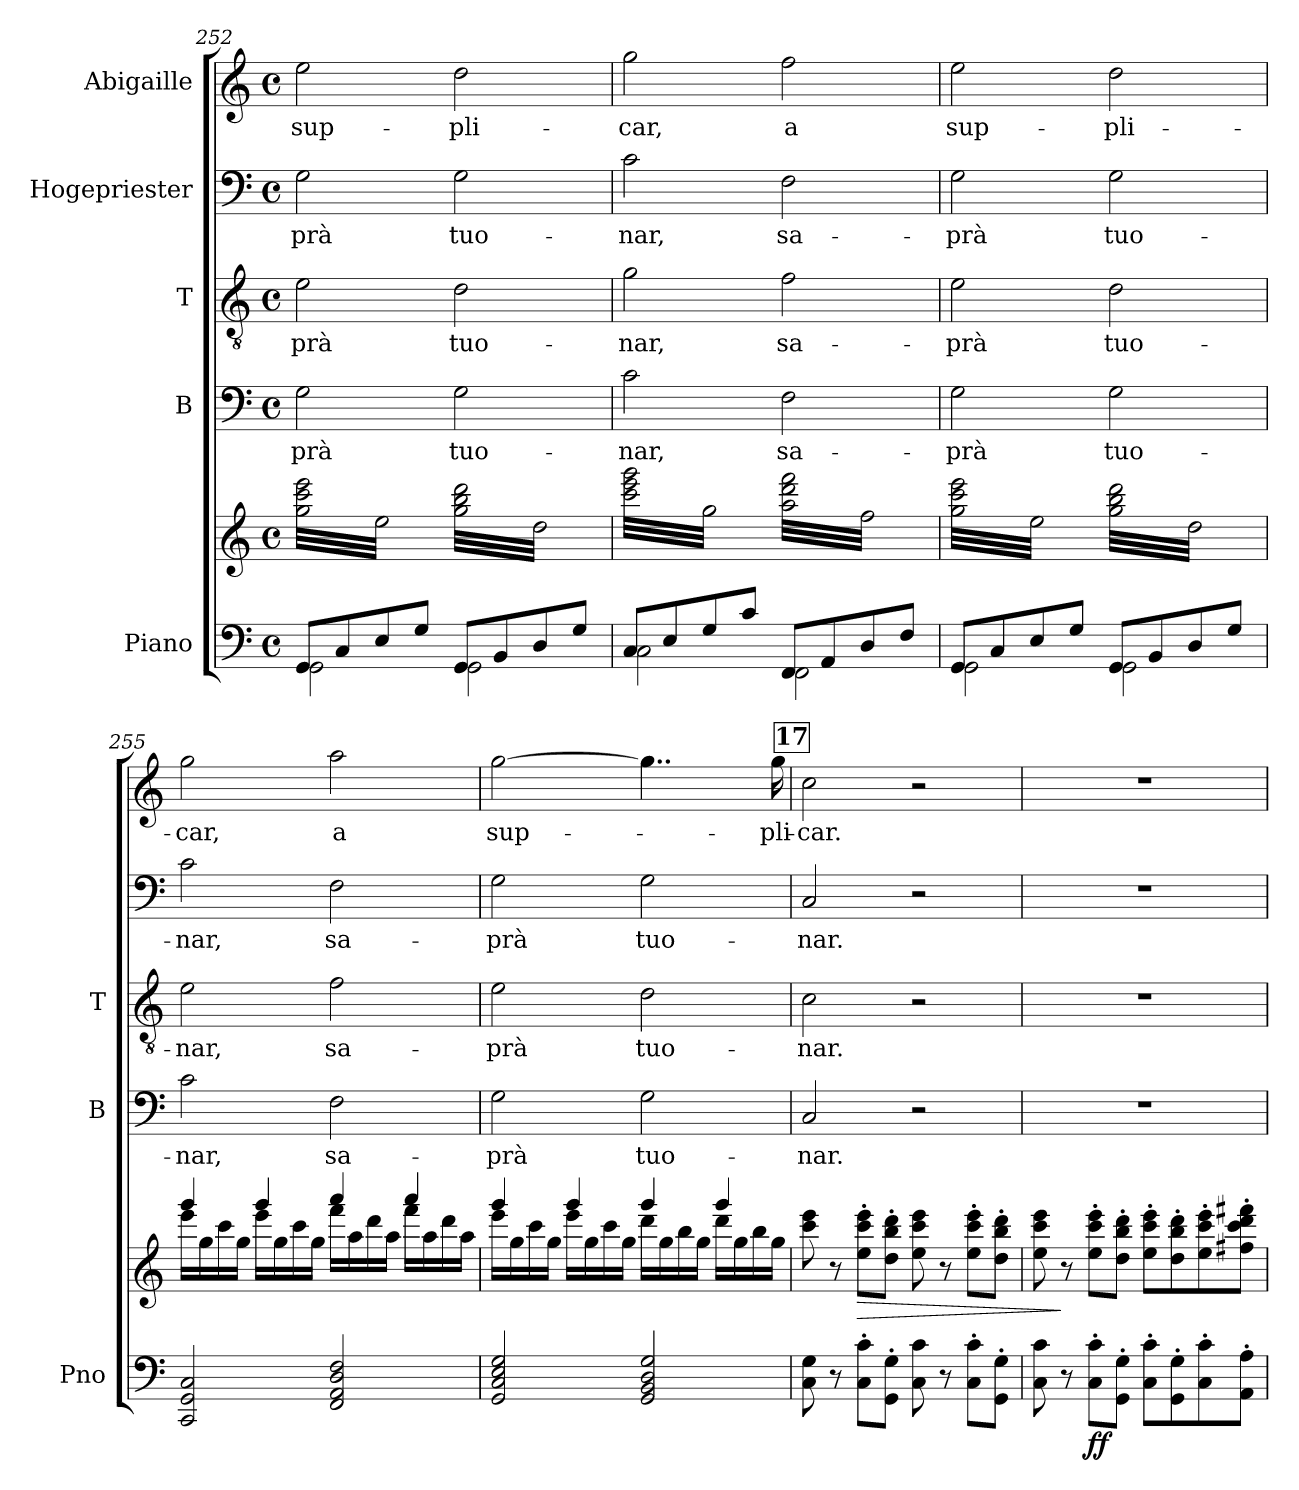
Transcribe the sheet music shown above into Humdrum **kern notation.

**kern	**kern	**dynam	**kern	**text	**kern	**text	**kern	**text	**kern	**text
*part5	*part5	*part5	*part4	*part4	*part3	*part3	*part2	*part2	*part1	*part1
*staff6	*staff5	*staff5/6	*staff4	*staff4	*staff3	*staff3	*staff2	*staff2	*staff1	*staff1
*I"Piano	*	*	*I"B	*	*I"T	*	*I"Hogepriester	*	*I"Abigaille	*
*I'Pno	*	*	*I'B	*	*I'T	*	*	*	*	*
*clefF4	*clefG2	*	*clefF4	*	*clefGv2	*	*clefF4	*	*clefG2	*
*k[]	*k[]	*	*k[]	*	*k[]	*	*k[]	*	*k[]	*
*M4/4	*M4/4	*	*M4/4	*	*M4/4	*	*M4/4	*	*M4/4	*
*met(c)	*met(c)	*	*met(c)	*	*met(c)	*	*met(c)	*	*met(c)	*
=252	=252	=252	=252	=252	=252	=252	=252	=252	=252	=252
*^	*	*	*	*	*	*	*	*	*	*
!	!	!	!	!	!LO:LY:b	!	!LO:LY:b	!	!LO:LY:b	!	!LO:LY:b
*	*	*tremolo	*	*	*	*	*	*	*	*	*
8GG/L	2GG\	32gg\ 32ccc\ 32eee\LLL	.	2G\	-prà	2e\	-prà	2G\	-prà	2ee\	sup-
.	.	32ee\	.	.	.	.	.	.	.	.	.
.	.	32gg\ 32ccc\ 32eee\	.	.	.	.	.	.	.	.	.
.	.	32ee\	.	.	.	.	.	.	.	.	.
8C/	.	32gg\ 32ccc\ 32eee\	.	.	.	.	.	.	.	.	.
.	.	32ee\	.	.	.	.	.	.	.	.	.
.	.	32gg\ 32ccc\ 32eee\	.	.	.	.	.	.	.	.	.
.	.	32ee\	.	.	.	.	.	.	.	.	.
8E/	.	32gg\ 32ccc\ 32eee\	.	.	.	.	.	.	.	.	.
.	.	32ee\	.	.	.	.	.	.	.	.	.
.	.	32gg\ 32ccc\ 32eee\	.	.	.	.	.	.	.	.	.
.	.	32ee\	.	.	.	.	.	.	.	.	.
8G/J	.	32gg\ 32ccc\ 32eee\	.	.	.	.	.	.	.	.	.
.	.	32ee\	.	.	.	.	.	.	.	.	.
.	.	32gg\ 32ccc\ 32eee\	.	.	.	.	.	.	.	.	.
.	.	32ee\JJJ	.	.	.	.	.	.	.	.	.
!	!	!	!	!	!LO:LY:b	!	!LO:LY:b	!	!LO:LY:b	!	!LO:LY:b
8GG/L	2GG\	32gg\ 32bb\ 32ddd\LLL	.	2G\	tuo-	2d\	tuo-	2G\	tuo-	2dd\	-pli-
.	.	32dd\	.	.	.	.	.	.	.	.	.
.	.	32gg\ 32bb\ 32ddd\	.	.	.	.	.	.	.	.	.
.	.	32dd\	.	.	.	.	.	.	.	.	.
8BB/	.	32gg\ 32bb\ 32ddd\	.	.	.	.	.	.	.	.	.
.	.	32dd\	.	.	.	.	.	.	.	.	.
.	.	32gg\ 32bb\ 32ddd\	.	.	.	.	.	.	.	.	.
.	.	32dd\	.	.	.	.	.	.	.	.	.
8D/	.	32gg\ 32bb\ 32ddd\	.	.	.	.	.	.	.	.	.
.	.	32dd\	.	.	.	.	.	.	.	.	.
.	.	32gg\ 32bb\ 32ddd\	.	.	.	.	.	.	.	.	.
.	.	32dd\	.	.	.	.	.	.	.	.	.
8G/J	.	32gg\ 32bb\ 32ddd\	.	.	.	.	.	.	.	.	.
.	.	32dd\	.	.	.	.	.	.	.	.	.
.	.	32gg\ 32bb\ 32ddd\	.	.	.	.	.	.	.	.	.
.	.	32dd\JJJ	.	.	.	.	.	.	.	.	.
=253	=253	=253	=253	=253	=253	=253	=253	=253	=253	=253	=253
!	!	!	!	!	!LO:LY:b	!	!LO:LY:b	!	!LO:LY:b	!	!LO:LY:b
8C/L	2C\	32ccc\ 32eee\ 32ggg\LLL	.	2c\	-nar,	2g\	-nar,	2c\	-nar,	2gg\	-car,
.	.	32gg\	.	.	.	.	.	.	.	.	.
.	.	32ccc\ 32eee\ 32ggg\	.	.	.	.	.	.	.	.	.
.	.	32gg\	.	.	.	.	.	.	.	.	.
8E/	.	32ccc\ 32eee\ 32ggg\	.	.	.	.	.	.	.	.	.
.	.	32gg\	.	.	.	.	.	.	.	.	.
.	.	32ccc\ 32eee\ 32ggg\	.	.	.	.	.	.	.	.	.
.	.	32gg\	.	.	.	.	.	.	.	.	.
8G/	.	32ccc\ 32eee\ 32ggg\	.	.	.	.	.	.	.	.	.
.	.	32gg\	.	.	.	.	.	.	.	.	.
.	.	32ccc\ 32eee\ 32ggg\	.	.	.	.	.	.	.	.	.
.	.	32gg\	.	.	.	.	.	.	.	.	.
8c/J	.	32ccc\ 32eee\ 32ggg\	.	.	.	.	.	.	.	.	.
.	.	32gg\	.	.	.	.	.	.	.	.	.
.	.	32ccc\ 32eee\ 32ggg\	.	.	.	.	.	.	.	.	.
.	.	32gg\JJJ	.	.	.	.	.	.	.	.	.
!	!	!	!	!	!LO:LY:b	!	!LO:LY:b	!	!LO:LY:b	!	!LO:LY:b
8FF/L	2FF\	32aa\ 32ddd\ 32fff\LLL	.	2F\	sa-	2f\	sa-	2F\	sa-	2ff\	a
.	.	32ff\	.	.	.	.	.	.	.	.	.
.	.	32aa\ 32ddd\ 32fff\	.	.	.	.	.	.	.	.	.
.	.	32ff\	.	.	.	.	.	.	.	.	.
8AA/	.	32aa\ 32ddd\ 32fff\	.	.	.	.	.	.	.	.	.
.	.	32ff\	.	.	.	.	.	.	.	.	.
.	.	32aa\ 32ddd\ 32fff\	.	.	.	.	.	.	.	.	.
.	.	32ff\	.	.	.	.	.	.	.	.	.
8D/	.	32aa\ 32ddd\ 32fff\	.	.	.	.	.	.	.	.	.
.	.	32ff\	.	.	.	.	.	.	.	.	.
.	.	32aa\ 32ddd\ 32fff\	.	.	.	.	.	.	.	.	.
.	.	32ff\	.	.	.	.	.	.	.	.	.
8F/J	.	32aa\ 32ddd\ 32fff\	.	.	.	.	.	.	.	.	.
.	.	32ff\	.	.	.	.	.	.	.	.	.
.	.	32aa\ 32ddd\ 32fff\	.	.	.	.	.	.	.	.	.
.	.	32ff\JJJ	.	.	.	.	.	.	.	.	.
=254	=254	=254	=254	=254	=254	=254	=254	=254	=254	=254	=254
!	!	!	!	!	!LO:LY:b	!	!LO:LY:b	!	!LO:LY:b	!	!LO:LY:b
8GG/L	2GG\	32gg\ 32ccc\ 32eee\LLL	.	2G\	prà	2e\	prà	2G\	-prà	2ee\	sup-
.	.	32ee\	.	.	.	.	.	.	.	.	.
.	.	32gg\ 32ccc\ 32eee\	.	.	.	.	.	.	.	.	.
.	.	32ee\	.	.	.	.	.	.	.	.	.
8C/	.	32gg\ 32ccc\ 32eee\	.	.	.	.	.	.	.	.	.
.	.	32ee\	.	.	.	.	.	.	.	.	.
.	.	32gg\ 32ccc\ 32eee\	.	.	.	.	.	.	.	.	.
.	.	32ee\	.	.	.	.	.	.	.	.	.
8E/	.	32gg\ 32ccc\ 32eee\	.	.	.	.	.	.	.	.	.
.	.	32ee\	.	.	.	.	.	.	.	.	.
.	.	32gg\ 32ccc\ 32eee\	.	.	.	.	.	.	.	.	.
.	.	32ee\	.	.	.	.	.	.	.	.	.
8G/J	.	32gg\ 32ccc\ 32eee\	.	.	.	.	.	.	.	.	.
.	.	32ee\	.	.	.	.	.	.	.	.	.
.	.	32gg\ 32ccc\ 32eee\	.	.	.	.	.	.	.	.	.
.	.	32ee\JJJ	.	.	.	.	.	.	.	.	.
!	!	!	!	!	!LO:LY:b	!	!LO:LY:b	!	!LO:LY:b	!	!LO:LY:b
8GG/L	2GG\	32gg\ 32bb\ 32ddd\LLL	.	2G\	tuo-	2d\	tuo-	2G\	tuo-	2dd\	-pli-
.	.	32dd\	.	.	.	.	.	.	.	.	.
.	.	32gg\ 32bb\ 32ddd\	.	.	.	.	.	.	.	.	.
.	.	32dd\	.	.	.	.	.	.	.	.	.
8BB/	.	32gg\ 32bb\ 32ddd\	.	.	.	.	.	.	.	.	.
.	.	32dd\	.	.	.	.	.	.	.	.	.
.	.	32gg\ 32bb\ 32ddd\	.	.	.	.	.	.	.	.	.
.	.	32dd\	.	.	.	.	.	.	.	.	.
8D/	.	32gg\ 32bb\ 32ddd\	.	.	.	.	.	.	.	.	.
.	.	32dd\	.	.	.	.	.	.	.	.	.
.	.	32gg\ 32bb\ 32ddd\	.	.	.	.	.	.	.	.	.
.	.	32dd\	.	.	.	.	.	.	.	.	.
8G/J	.	32gg\ 32bb\ 32ddd\	.	.	.	.	.	.	.	.	.
.	.	32dd\	.	.	.	.	.	.	.	.	.
.	.	32gg\ 32bb\ 32ddd\	.	.	.	.	.	.	.	.	.
.	.	32dd\JJJ	.	.	.	.	.	.	.	.	.
*	*	*Xtremolo	*	*	*	*	*	*	*	*	*
*v	*v	*	*	*	*	*	*	*	*	*	*
!!LO:PB:g=z
=255	=255	=255	=255	=255	=255	=255	=255	=255	=255	=255
*	*^	*	*	*	*	*	*	*	*	*
!	!	!	!	!	!LO:LY:b	!	!LO:LY:b	!	!LO:LY:b	!	!LO:LY:b
2CC/ 2GG/ 2C/	4ggg/	16eee\LL	.	2c\	-nar,	2e\	-nar,	2c\	-nar,	2gg\	-car,
.	.	.	.	.	.	.	.	.	.	.	.
.	.	16gg\	.	.	.	.	.	.	.	.	.
.	.	.	.	.	.	.	.	.	.	.	.
.	.	16ccc\	.	.	.	.	.	.	.	.	.
.	.	.	.	.	.	.	.	.	.	.	.
.	.	16gg\JJ	.	.	.	.	.	.	.	.	.
.	.	.	.	.	.	.	.	.	.	.	.
.	4ggg/	16eee\LL	.	.	.	.	.	.	.	.	.
.	.	16gg\	.	.	.	.	.	.	.	.	.
.	.	16ccc\	.	.	.	.	.	.	.	.	.
.	.	16gg\JJ	.	.	.	.	.	.	.	.	.
!	!	!	!	!	!LO:LY:b	!	!LO:LY:b	!	!LO:LY:b	!	!LO:LY:b
2FF/ 2AA/ 2D/ 2F/	4aaa/	16fff\LL	.	2F\	sa-	2f\	sa-	2F\	sa-	2aa\	a
.	.	16aa\	.	.	.	.	.	.	.	.	.
.	.	16ddd\	.	.	.	.	.	.	.	.	.
.	.	16aa\JJ	.	.	.	.	.	.	.	.	.
.	4aaa/	16fff\LL	.	.	.	.	.	.	.	.	.
.	.	16aa\	.	.	.	.	.	.	.	.	.
.	.	16ddd\	.	.	.	.	.	.	.	.	.
.	.	16aa\JJ	.	.	.	.	.	.	.	.	.
=256	=256	=256	=256	=256	=256	=256	=256	=256	=256	=256	=256
!	!	!	!	!	!LO:LY:b	!	!LO:LY:b	!	!LO:LY:b	!	!LO:LY:b
2GG/ 2C/ 2E/ 2G/	4ggg/	16eee\LL	.	2G\	-prà	2e\	-prà	2G\	-prà	[2gg\	sup-
.	.	16gg\	.	.	.	.	.	.	.	.	.
.	.	16ccc\	.	.	.	.	.	.	.	.	.
.	.	16gg\JJ	.	.	.	.	.	.	.	.	.
.	4ggg/	16eee\LL	.	.	.	.	.	.	.	.	.
.	.	16gg\	.	.	.	.	.	.	.	.	.
.	.	16ccc\	.	.	.	.	.	.	.	.	.
.	.	16gg\JJ	.	.	.	.	.	.	.	.	.
!	!	!	!	!	!LO:LY:b	!	!LO:LY:b	!	!LO:LY:b	!	!
2GG/ 2BB/ 2D/ 2G/	4ggg/	16ddd\LL	.	2G\	tuo-	2d\	tuo-	2G\	tuo-	4..gg\]	.
.	.	16gg\	.	.	.	.	.	.	.	.	.
.	.	16bb\	.	.	.	.	.	.	.	.	.
.	.	16gg\JJ	.	.	.	.	.	.	.	.	.
.	4ggg/	16ddd\LL	.	.	.	.	.	.	.	.	.
.	.	16gg\	.	.	.	.	.	.	.	.	.
.	.	16bb\	.	.	.	.	.	.	.	.	.
!	!	!	!	!	!	!	!	!	!	!	!LO:LY:b
.	.	16gg\JJ	.	.	.	.	.	.	.	16gg\	-pli-
!!LO:REH:place=s1:a:B:fs=14:t=17
=257	=257	=257	=257	=257	=257	=257	=257	=257	=257	=257	=257
!	!	!	!	!	!LO:LY:b	!	!LO:LY:b	!	!LO:LY:b	!	!LO:LY:b
*	*v	*v	*	*	*	*	*	*	*	*	*
8C\ 8G\	8ccc\ 8eee\	.	2C/	-nar.	2c\	-nar.	2C/	-nar.	2cc\	-car.
8r	8r	.	.	.	.	.	.	.	.	.
!	!	!LO:HP:b	!	!	!	!	!	!	!	!
8C\' 8c\'L	8ee\' 8ccc\' 8eee\'L	>	.	.	.	.	.	.	.	.
8GG\' 8G\'J	8dd\' 8bb\' 8ddd\'J	.	.	.	.	.	.	.	.	.
8C\ 8c\	8ee\ 8ccc\ 8eee\	.	2r	.	2r	.	2r	.	2r	.
8r	8r	.	.	.	.	.	.	.	.	.
8C\' 8c\'L	8ee\' 8ccc\' 8eee\'L	.	.	.	.	.	.	.	.	.
8GG\' 8G\'J	8dd\' 8bb\' 8ddd\'J	.	.	.	.	.	.	.	.	.
=258	=258	=258	=258	=258	=258	=258	=258	=258	=258	=258
8C\ 8c\	8ee\ 8ccc\ 8eee\	.	1r	.	1r	.	1r	.	1r	.
8r	8r	]	.	.	.	.	.	.	.	.
!	!	!LO:DY:b=2	!	!	!	!	!	!	!	!
!	!	!LO:DY:n=1:b	!	!	!	!	!	!	!	!
8C\' 8c\'L	8ee\' 8ccc\' 8eee\'L	f f	.	.	.	.	.	.	.	.
8GG\' 8G\'J	8dd\' 8bb\' 8ddd\'J	.	.	.	.	.	.	.	.	.
8C\' 8c\'L	8ee\' 8ccc\' 8eee\'L	.	.	.	.	.	.	.	.	.
8GG\' 8G\'	8dd\' 8bb\' 8ddd\'	.	.	.	.	.	.	.	.	.
8C\' 8c\'	8ee\' 8ccc\' 8eee\'	.	.	.	.	.	.	.	.	.
8AA\' 8A\'J	8ff#X\' 8ccc\' 8ddd\' 8fff#X\'J	.	.	.	.	.	.	.	.	.
=	=	=	=	=	=	=	=	=	=	=
*-	*-	*-	*-	*-	*-	*-	*-	*-	*-	*-
